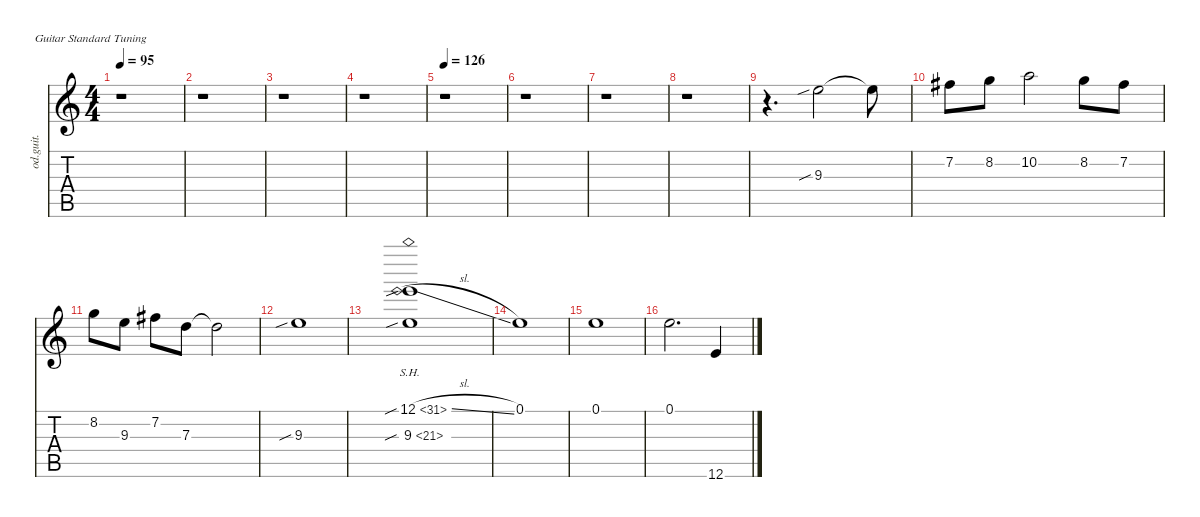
\defaultSystemsLayout 4
\hideDynamics
\bracketExtendMode nobrackets
\otherSystemsTrackNameOrientation horizontal
\track ("Lead Guitar" "od.guit.") {instrument overdrivenguitar}
\staff {score tabs}
\tuning (E4 B3 G3 D3 A2 E2)
\ts (4 4)
\beaming (8 2 2 2 2)
\tempo 95
\clef g2
\ks c
r.1{dy f instrument overdrivenguitar beam Down} |
r.1{beam Down} |
r.1{beam Down} |
r.1{beam Down} |
\tempo 126
r.1{beam Down} |
r.1{beam Down} |
r.1{beam Down} |
r.1{beam Down} |
r.4{d beam Down} 9.3{sib}.2{beam Down} 9.3{t}.8{beam Down} |
7.2{acc #}.8{beam Down} 8.2.8{beam Down} 10.2.2{beam Down} 8.2.8{beam Down} 7.2{acc #}.8{beam Down} |
8.2.8{beam Down} 9.3.8{beam Down} 7.2{acc #}.8{beam Down} 7.3.8{beam Down} 7.3{t}.2{beam Down} |
9.3{sib}.1{beam Down} |
(12.1{sh 19 sib sl} 9.3{sh 12 sib}).1{beam Down} |
0.1.1{beam Down} |
0.1.1{beam Down} |
0.1.2{d beam Down} 12.6.4{beam Up}
